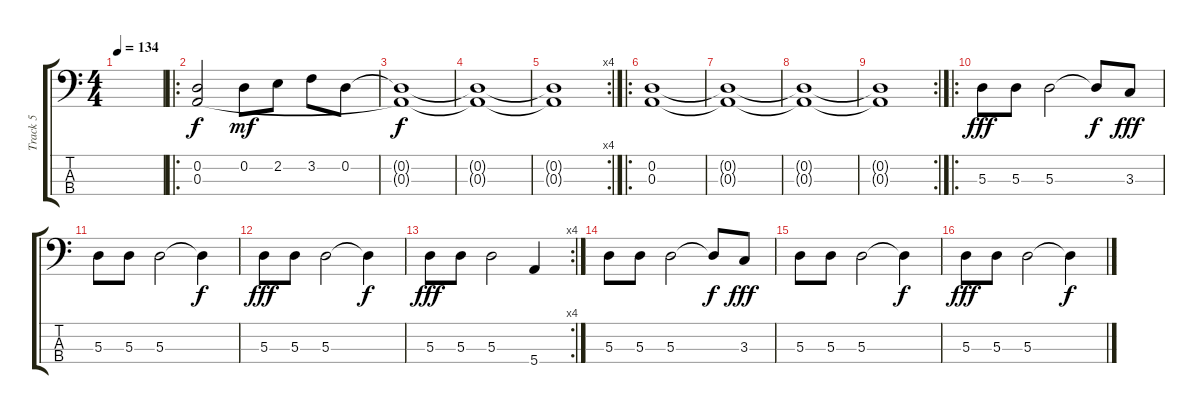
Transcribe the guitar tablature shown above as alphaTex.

\track ("Track 5" "Track 5") {instrument acousticbass}
\staff {score tabs}
\tuning (G2 D2 A1 E1) {hide}
\ts (4 4)
\tempo 134
\clef f4
\ks c
|
\ro
(0.2 0.3).2{dy f} 0.2.8{dy mf} 2.2.8 3.2.8 0.2.8 |
(0.2{t} 0.3{t}).1{dy f} |
(0.2{t} 0.3{t}).1 |
\rc 4
(0.2{t} 0.3{t}).1 |
\ro
(0.2 0.3).1 |
(0.2{t} 0.3{t}).1 |
(0.2{t} 0.3{t}).1 |
\rc 2
(0.2{t} 0.3{t}).1 |
\ro
5.3.8{dy fff} 5.3.8 5.3.2 5.3{t}.8{dy f} 3.3.8{dy fff} |
5.3.8 5.3.8 5.3.2 5.3{t}.4{dy f} |
5.3.8{dy fff} 5.3.8 5.3.2 5.3{t}.4{dy f} |
\rc 4
5.3.8{dy fff} 5.3.8 5.3.2 5.4.4{balance 8} |
5.3.8 5.3.8 5.3.2 5.3{t}.8{dy f} 3.3.8{dy fff} |
5.3.8 5.3.8 5.3.2 5.3{t}.4{dy f} |
5.3.8{dy fff} 5.3.8 5.3.2 5.3{t}.4{dy f}
